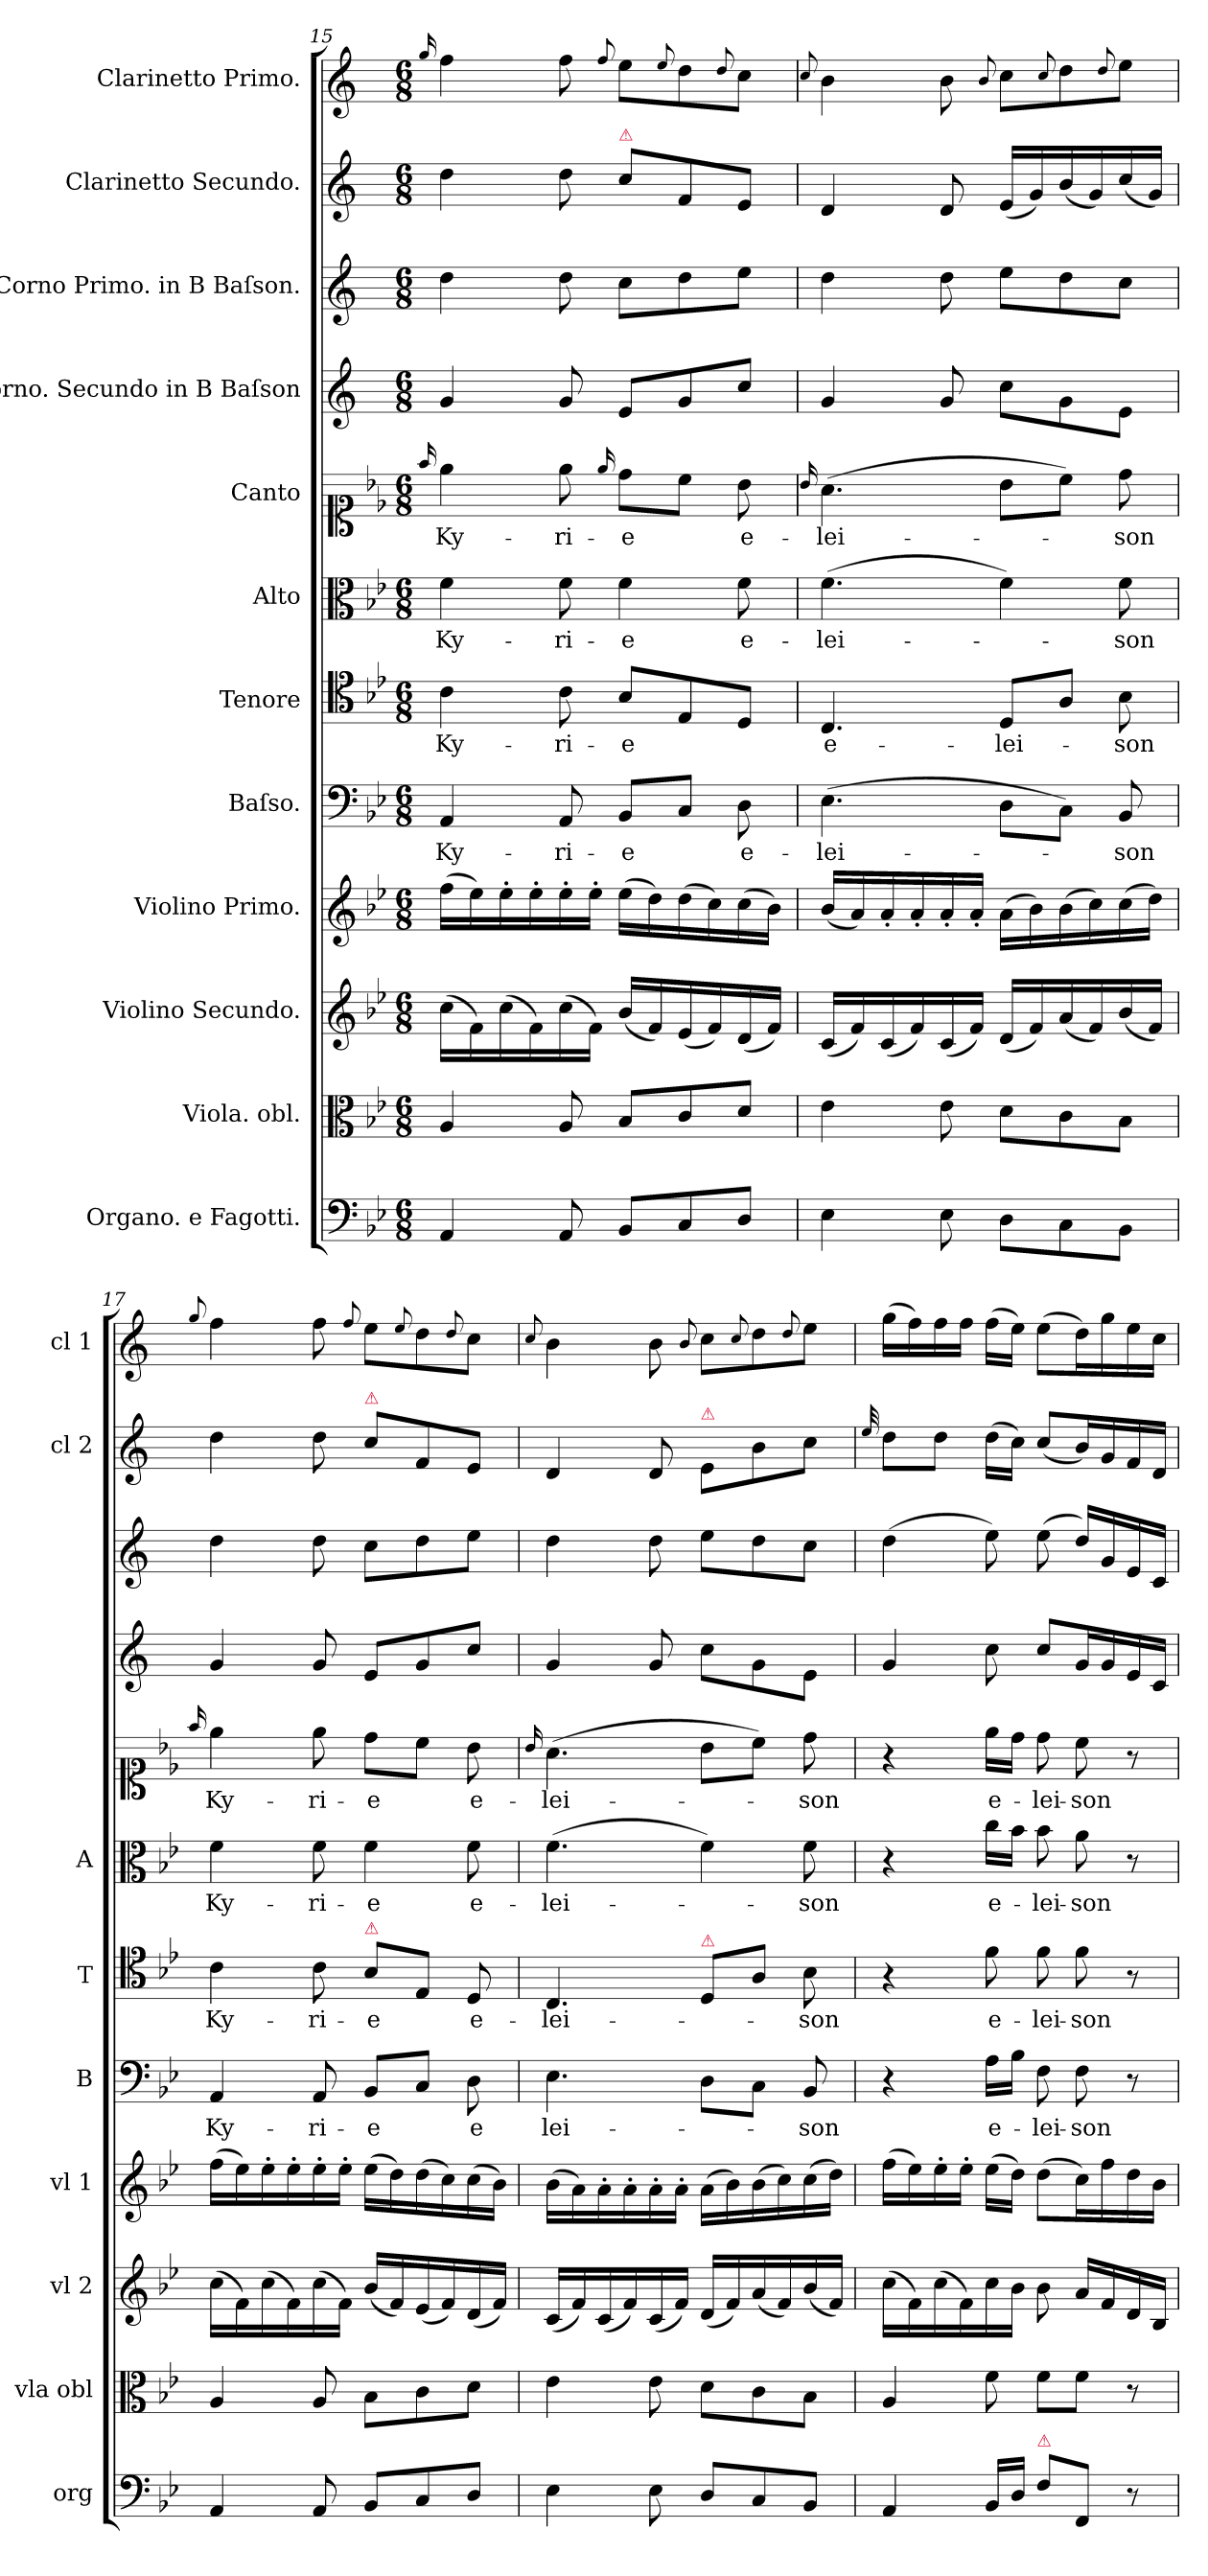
**kern	**dynam	**kern	**dynam	**kern	**dynam	**kern	**dynam	**kern	**text	**dynam	**kern	**text	**dynam	**kern	**text	**dynam	**kern	**text	**dynam	**kern	**dynam	**kern	**dynam	**kern	**dynam	**kern	**dynam
*part12	*part12	*part11	*part11	*part10	*part10	*part9	*part9	*part8	*part8	*part8	*part7	*part7	*part7	*part6	*part6	*part6	*part5	*part5	*part5	*part4	*part4	*part3	*part3	*part2	*part2	*part1	*part1
*staff12	*staff12	*staff11	*staff11	*staff10	*staff10	*staff9	*staff9	*staff8	*staff8	*staff8	*staff7	*staff7	*staff7	*staff6	*staff6	*staff6	*staff5	*staff5	*staff5	*staff4	*staff4	*staff3	*staff3	*staff2	*staff2	*staff1	*staff1
*I"Organo. e Fagotti.	*	*I"Viola. obl.	*	*I"Violino Secundo.	*	*I"Violino Primo.	*	*I"Baſso.	*	*	*I"Tenore	*	*	*I"Alto	*	*	*I"Canto	*	*	*I"Corno. Secundo in B Baſson	*	*I"Corno Primo. in B Baſson.	*	*I"Clarinetto Secundo.	*	*I"Clarinetto Primo.	*
*I'org	*	*I'vla obl	*	*I'vl 2	*	*I'vl 1	*	*I'B	*	*	*I'T	*	*	*I'A	*	*	*	*	*	*	*	*	*	*I'cl 2	*	*I'cl 1	*
*clefF4	*	*clefC3	*	*clefG2	*	*clefG2	*	*clefF4	*	*	*clefC4	*	*	*clefC3	*	*	*clefC1	*	*	*clefG2	*	*clefG2	*	*clefG2	*	*clefG2	*
*	*	*	*	*	*	*	*	*	*	*	*	*	*	*	*	*	*	*	*	*ITrd1c2	*	*ITrd1c2	*	*ITrd1c2	*	*ITrd1c2	*
*k[b-e-]	*	*k[b-e-]	*	*k[b-e-]	*	*k[b-e-]	*	*k[b-e-]	*	*	*k[b-e-]	*	*	*k[b-e-]	*	*	*k[b-e-]	*	*	*k[b-e-]	*	*k[b-e-]	*	*k[b-e-]	*	*k[b-e-]	*
*B-:	*	*B-:	*	*B-:	*	*B-:	*	*B-:	*	*	*B-:	*	*	*B-:	*	*	*B-:	*	*	*B-:	*	*B-:	*	*B-:	*	*B-:	*
*M6/8	*	*M6/8	*	*M6/8	*	*M6/8	*	*M6/8	*	*	*M6/8	*	*	*M6/8	*	*	*M6/8	*	*	*M6/8	*	*M6/8	*	*M6/8	*	*M6/8	*
=15	=15	=15	=15	=15	=15	=15	=15	=15	=15	=15	=15	=15	=15	=15	=15	=15	=15	=15	=15	=15	=15	=15	=15	=15	=15	=15	=15
.	.	.	.	.	.	.	.	.	.	.	.	.	.	.	.	.	16qqff/	.	.	.	.	.	.	.	.	16qqff/	.
4AA/	.	4A/	.	(16cc\LL	.	(16ff\LL	.	4AA/	Ky-	.	4c\	Ky-	.	4f\	Ky-	.	4ee-\	Ky-	.	4f/	.	4cc\	.	4cc\	.	4ee-\	.
.	.	.	.	16f\)	.	16ee-\)	.	.	.	.	.	.	.	.	.	.	.	.	.	.	.	.	.	.	.	.	.
.	.	.	.	(16cc\	.	16ee-'\	.	.	.	.	.	.	.	.	.	.	.	.	.	.	.	.	.	.	.	.	.
.	.	.	.	16f\)	.	16ee-'\	.	.	.	.	.	.	.	.	.	.	.	.	.	.	.	.	.	.	.	.	.
8AA/	.	8A/	.	(16cc\	.	16ee-'\	.	8AA/	-ri-	.	8c\	-ri-	.	8f\	-ri-	.	8ee-\	-ri-	.	8f/	.	8cc\	.	8cc\	.	8ee-\	.
.	.	.	.	16f\JJ)	.	16ee-'\JJ	.	.	.	.	.	.	.	.	.	.	.	.	.	.	.	.	.	.	.	.	.
.	.	.	.	.	.	.	.	.	.	.	.	.	.	.	.	.	16qqee-/	.	.	.	.	.	.	.	.	8qqee-/	.
!	!	!	!	!	!	!	!	!	!	!	!	!	!	!	!	!	!	!	!	!	!	!	!	!LO:TX:a:color=crimson:t=⚠	!	!	!
8BB-/L	.	8B-/L	.	(16b-/LL	.	(16ee-\LL	.	8BB-/L	-e	.	8B-/L	-e	.	4f\	-e	.	8dd\L	-e	.	8d/L	.	8b-\L	.	8b-\L	.	8dd\L	.
.	.	.	.	16f/)	.	16dd\)	.	.	.	.	.	.	.	.	.	.	.	.	.	.	.	.	.	.	.	.	.
.	.	.	.	.	.	.	.	.	.	.	.	.	.	.	.	.	.	.	.	.	.	.	.	.	.	8qqdd/	.
8C/	.	8c/	.	(16e-/	.	(16dd\	.	8C/J	.	.	8E-/	.	.	.	.	.	8cc\J	.	.	8f/	.	8cc\	.	8e-/	.	8cc\	.
.	.	.	.	16f/)	.	16cc\)	.	.	.	.	.	.	.	.	.	.	.	.	.	.	.	.	.	.	.	.	.
.	.	.	.	.	.	.	.	.	.	.	.	.	.	.	.	.	.	.	.	.	.	.	.	.	.	8qqcc/	.
8D/J	.	8d/J	.	(16d/	.	(16cc\	.	8D\	e-	.	8D/J	.	.	8f\	e-	.	8b-\	e-	.	8b-/J	.	8dd\J	.	8d/J	.	8b-\J	.
.	.	.	.	16f/JJ)	.	16b-\JJ)	.	.	.	.	.	.	.	.	.	.	.	.	.	.	.	.	.	.	.	.	.
=16	=16	=16	=16	=16	=16	=16	=16	=16	=16	=16	=16	=16	=16	=16	=16	=16	=16	=16	=16	=16	=16	=16	=16	=16	=16	=16	=16
.	.	.	.	.	.	.	.	.	.	.	.	.	.	.	.	.	16qqb-/	.	.	.	.	.	.	.	.	8qqb-/	.
4E-\	.	4e-\	.	(16c/LL	.	(16b-/LL	.	(4.E-\	-lei-	.	4.C/	e-	.	(4.f\	-lei-	.	(4.a\	-lei-	.	4f/	.	4cc\	.	4c/	.	4a\	.
.	.	.	.	16f/)	.	16a/)	.	.	.	.	.	.	.	.	.	.	.	.	.	.	.	.	.	.	.	.	.
.	.	.	.	(16c/	.	16a'/	.	.	.	.	.	.	.	.	.	.	.	.	.	.	.	.	.	.	.	.	.
.	.	.	.	16f/)	.	16a'/	.	.	.	.	.	.	.	.	.	.	.	.	.	.	.	.	.	.	.	.	.
8E-\	.	8e-\	.	(16c/	.	16a'/	.	.	.	.	.	.	.	.	.	.	.	.	.	8f/	.	8cc\	.	8c/	.	8a\	.
.	.	.	.	16f/JJ)	.	16a'/JJ	.	.	.	.	.	.	.	.	.	.	.	.	.	.	.	.	.	.	.	.	.
.	.	.	.	.	.	.	.	.	.	.	.	.	.	.	.	.	.	.	.	.	.	.	.	.	.	8qqa/	.
8D\L	.	8d\L	.	(16d/LL	.	(16a\LL	.	8D\L	.	.	8D/L	-lei-	.	4f\)	.	.	8b-\L	.	.	8b-\L	.	8dd\L	.	(16d/LL	.	8b-\L	.
.	.	.	.	16f/)	.	16b-\)	.	.	.	.	.	.	.	.	.	.	.	.	.	.	.	.	.	16f/)	.	.	.
.	.	.	.	.	.	.	.	.	.	.	.	.	.	.	.	.	.	.	.	.	.	.	.	.	.	8qqb-/	.
8C\	.	8c\	.	(16a/	.	(16b-\	.	8C\J)	.	.	8A/J	.	.	.	.	.	8cc\J)	.	.	8f\	.	8cc\	.	(16a/	.	8cc\	.
.	.	.	.	16f/)	.	16cc\)	.	.	.	.	.	.	.	.	.	.	.	.	.	.	.	.	.	16f/)	.	.	.
.	.	.	.	.	.	.	.	.	.	.	.	.	.	.	.	.	.	.	.	.	.	.	.	.	.	8qqcc/	.
8BB-\J	.	8B-\J	.	(16b-/	.	(16cc\	.	8BB-/	-son	.	8B-\	-son	.	8f\	-son	.	8dd\	-son	.	8d\J	.	8b-\J	.	(16b-/	.	8dd\J	.
.	.	.	.	16f/JJ)	.	16dd\JJ)	.	.	.	.	.	.	.	.	.	.	.	.	.	.	.	.	.	16f/JJ)	.	.	.
=17	=17	=17	=17	=17	=17	=17	=17	=17	=17	=17	=17	=17	=17	=17	=17	=17	=17	=17	=17	=17	=17	=17	=17	=17	=17	=17	=17
.	.	.	.	.	.	.	.	.	.	.	.	.	.	.	.	.	16qqff/	.	.	.	.	.	.	.	.	8qqff/	.
!	!	!	!	!	!LO:DY:a	!	!	!	!	!LO:DY:a	!	!	!LO:DY:a	!	!	!LO:DY:a	!	!	!LO:DY:b	!	!	!	!	!	!	!	!
4AA/	pia	4A/	pia	(16cc\LL	pia	(16ff\LL	pia&colon;	4AA/	Ky-	pia	4c\	Ky-	pia&colon;	4f\	Ky-	piano	4ee-\	Ky-	piano	4f/	pia	4cc\	pia	4cc\	pia	4ee-\	.
.	.	.	.	16f\)	.	16ee-\)	.	.	.	.	.	.	.	.	.	.	.	.	.	.	.	.	.	.	.	.	.
.	.	.	.	(16cc\	.	16ee-'\	.	.	.	.	.	.	.	.	.	.	.	.	.	.	.	.	.	.	.	.	.
.	.	.	.	16f\)	.	16ee-'\	.	.	.	.	.	.	.	.	.	.	.	.	.	.	.	.	.	.	.	.	.
8AA/	.	8A/	.	(16cc\	.	16ee-'\	.	8AA/	-ri-	.	8c\	-ri-	.	8f\	-ri-	.	8ee-\	-ri-	.	8f/	.	8cc\	.	8cc\	.	8ee-\	.
.	.	.	.	16f\JJ)	.	16ee-'\JJ	.	.	.	.	.	.	.	.	.	.	.	.	.	.	.	.	.	.	.	.	.
.	.	.	.	.	.	.	.	.	.	.	.	.	.	.	.	.	.	.	.	.	.	.	.	.	.	8qqee-/	.
!	!	!	!	!	!	!	!	!	!	!	!	!	!	!	!	!	!	!	!	!	!	!	!	!LO:TX:a:color=crimson:t=⚠	!	!	!
!	!	!	!	!	!	!	!	!	!	!	!LO:TX:a:color=crimson:t=⚠	!	!	!	!	!	!	!	!	!	!	!	!	!	!	!	!
8BB-/L	.	8B-\L	.	(16b-/LL	.	(16ee-\LL	.	8BB-/L	-e	.	8B-\L	-e	.	4f\	-e	.	8dd\L	-e	.	8d/L	.	8b-\L	.	8b-\L	.	8dd\L	.
.	.	.	.	16f/)	.	16dd\)	.	.	.	.	.	.	.	.	.	.	.	.	.	.	.	.	.	.	.	.	.
.	.	.	.	.	.	.	.	.	.	.	.	.	.	.	.	.	.	.	.	.	.	.	.	.	.	8qqdd/	.
8C/	.	8c\	.	(16e-/	.	(16dd\	.	8C/J	.	.	8E-/J	.	.	.	.	.	8cc\J	.	.	8f/	.	8cc\	.	8e-/	.	8cc\	.
.	.	.	.	16f/)	.	16cc\)	.	.	.	.	.	.	.	.	.	.	.	.	.	.	.	.	.	.	.	.	.
.	.	.	.	.	.	.	.	.	.	.	.	.	.	.	.	.	.	.	.	.	.	.	.	.	.	8qqcc/	.
8D/J	.	8d\J	.	(16d/	.	(16cc\	.	8D\	e	.	8D/	e-	.	8f\	e-	.	8b-\	e-	.	8b-/J	.	8dd\J	.	8d/J	.	8b-\J	.
.	.	.	.	16f/JJ)	.	16b-\JJ)	.	.	.	.	.	.	.	.	.	.	.	.	.	.	.	.	.	.	.	.	.
=18	=18	=18	=18	=18	=18	=18	=18	=18	=18	=18	=18	=18	=18	=18	=18	=18	=18	=18	=18	=18	=18	=18	=18	=18	=18	=18	=18
.	.	.	.	.	.	.	.	.	.	.	.	.	.	.	.	.	16qqb-/	.	.	.	.	.	.	.	.	8qqb-/	.
4E-\	.	4e-\	.	(16c/LL	.	(16b-\LL	.	4.E-\	-lei-	.	4.C/	-lei-	.	(4.f\	-lei-	.	(4.a\	-lei-	.	4f/	.	4cc\	.	4c/	.	4a\	.
.	.	.	.	16f/)	.	16a\)	.	.	.	.	.	.	.	.	.	.	.	.	.	.	.	.	.	.	.	.	.
.	.	.	.	(16c/	.	16a'\	.	.	.	.	.	.	.	.	.	.	.	.	.	.	.	.	.	.	.	.	.
.	.	.	.	16f/)	.	16a'\	.	.	.	.	.	.	.	.	.	.	.	.	.	.	.	.	.	.	.	.	.
8E-\	.	8e-\	.	(16c/	.	16a'\	.	.	.	.	.	.	.	.	.	.	.	.	.	8f/	.	8cc\	.	8c/	.	8a\	.
.	.	.	.	16f/JJ)	.	16a'\JJ	.	.	.	.	.	.	.	.	.	.	.	.	.	.	.	.	.	.	.	.	.
.	.	.	.	.	.	.	.	.	.	.	.	.	.	.	.	.	.	.	.	.	.	.	.	.	.	8qqa/	.
!	!	!	!	!	!	!	!	!	!	!	!	!	!	!	!	!	!	!	!	!	!	!	!	!LO:TX:a:color=crimson:t=⚠	!	!	!
!	!	!	!	!	!	!	!	!	!	!	!LO:TX:a:color=crimson:t=⚠	!	!	!	!	!	!	!	!	!	!	!	!	!	!	!	!
8D/L	.	8d\L	.	(16d/LL	.	(16a\LL	.	8D\L	.	.	8D/L	.	.	4f\)	.	.	8b-\L	.	.	8b-\L	.	8dd\L	.	8d/L	.	8b-\L	.
.	.	.	.	16f/)	.	16b-\)	.	.	.	.	.	.	.	.	.	.	.	.	.	.	.	.	.	.	.	.	.
.	.	.	.	.	.	.	.	.	.	.	.	.	.	.	.	.	.	.	.	.	.	.	.	.	.	8qqb-/	.
8C/	.	8c\	.	(16a/	.	(16b-\	.	8C\J	.	.	8A\J	.	.	.	.	.	8cc\J)	.	.	8f\	.	8cc\	.	8a\	.	8cc\	.
.	.	.	.	16f/)	.	16cc\)	.	.	.	.	.	.	.	.	.	.	.	.	.	.	.	.	.	.	.	.	.
.	.	.	.	.	.	.	.	.	.	.	.	.	.	.	.	.	.	.	.	.	.	.	.	.	.	8qqcc/	.
8BB-/J	.	8B-\J	.	(16b-/	.	(16cc\	.	8BB-/	-son	.	8B-\	-son	.	8f\	-son	.	8dd\	-son	.	8d\J	.	8b-\J	.	8b-\J	.	8dd\J	.
.	.	.	.	16f/JJ)	.	16dd\JJ)	.	.	.	.	.	.	.	.	.	.	.	.	.	.	.	.	.	.	.	.	.
=19	=19	=19	=19	=19	=19	=19	=19	=19	=19	=19	=19	=19	=19	=19	=19	=19	=19	=19	=19	=19	=19	=19	=19	=19	=19	=19	=19
.	.	.	.	.	.	.	.	.	.	.	.	.	.	.	.	.	.	.	.	.	.	.	.	32qqdd/	.	.	.
!	!	!	!	!	!	!	!	!	!	!	!	!	!	!	!	!LO:DY:a	!	!	!	!	!	!	!	!	!	!	!
*	*	*	*	*	*	*	*	*^	*	*	*	*	*	*	*	*	*	*	*	*	*	*	*	*	*	*	*
4AA/	.	4A/	.	(16cc\LL	.	(16ff\LL	.	4r	8ryy	.	.	4r	.	.	4r	.	fort	4r	.	.	4f/	.	(4cc\	.	8cc\L	.	(16ff\LL	.
.	.	.	.	16f\)	.	16ee-\)	.	.	.	.	.	.	.	.	.	.	.	.	.	.	.	.	.	.	.	.	16ee-\)	.
!	!	!	!	!	!	!	!	!	!	!	!LO:DY:a	!	!	!	!	!	!	!	!	!	!	!	!	!	!	!	!	!
.	.	.	.	(16cc\	.	16ee-'\	.	.	2ryy	.	for	.	.	.	.	.	.	.	.	.	.	.	.	.	8cc\J	.	16ee-\	.
.	.	.	.	16f\)	.	16ee-'\JJ	.	.	.	.	.	.	.	.	.	.	.	.	.	.	.	.	.	.	.	.	16ee-\JJ	.
!	!	!	!	!	!LO:DY:a	!	!	!	!	!	!	!	!	!	!	!	!	!	!	!LO:DY:a	!	!	!	!	!	!	!	!
16BB-/LL	.	8f\	fort	16cc\	fort	(16ee-\LL	fort	16A\LL	.	e-	.	8f\	e-	.	16cc\LL	e-	.	16ee-\LL	e-	forte	8b-\	fort	8dd\)	.	(16cc\LL	fort	(16ee-\LL	fort
16D/JJ	.	.	.	16b-\JJ	.	16dd\JJ)	.	16B-\JJ	.	.	.	.	.	.	16b-\JJ	.	.	16dd\JJ	.	.	.	.	.	.	16b-\JJ)	.	16dd\JJ)	.
!LO:TX:a:color=crimson:t=⚠	!	!	!	!	!	!	!	!	!	!	!	!	!	!	!	!	!	!	!	!	!	!	!	!	!	!	!	!
8F\L	.	8f\L	.	8b-\	.	(8dd\L	.	8F\	.	-lei-	.	8f\	-lei-	.	8b-\	-lei-	.	8dd\	-lei-	.	8b-/L	.	(8dd\	forte	(8b-/L	.	(8dd\L	.
8FF/J	.	8f\J	.	16a/LL	.	16cc\L)	.	8F\	.	-son	.	8f\	-son	.	8a\	-son	.	8cc\	-son	.	16f/L	.	16cc/LL)	.	16a/L)	.	16cc\L)	.
.	.	.	.	16f/	.	16ff\	.	.	.	.	.	.	.	.	.	.	.	.	.	.	16f/	.	16f/	.	16f/	.	16ff\	.
8r	.	8r	.	16d/	.	16dd\	.	8r	8ryy	.	.	8r	.	.	8r	.	.	8r	.	.	16d/	.	16d/	.	16e-/	.	16dd\	.
.	.	.	.	16B-/JJ	.	16b-\JJ	.	.	.	.	.	.	.	.	.	.	.	.	.	.	16B-/JJ	.	16B-/JJ	.	16c/JJ	.	16b-\JJ	.
*	*	*	*	*	*	*	*	*v	*v	*	*	*	*	*	*	*	*	*	*	*	*	*	*	*	*	*	*	*
=	=	=	=	=	=	=	=	=	=	=	=	=	=	=	=	=	=	=	=	=	=	=	=	=	=	=	=
*-	*-	*-	*-	*-	*-	*-	*-	*-	*-	*-	*-	*-	*-	*-	*-	*-	*-	*-	*-	*-	*-	*-	*-	*-	*-	*-	*-
